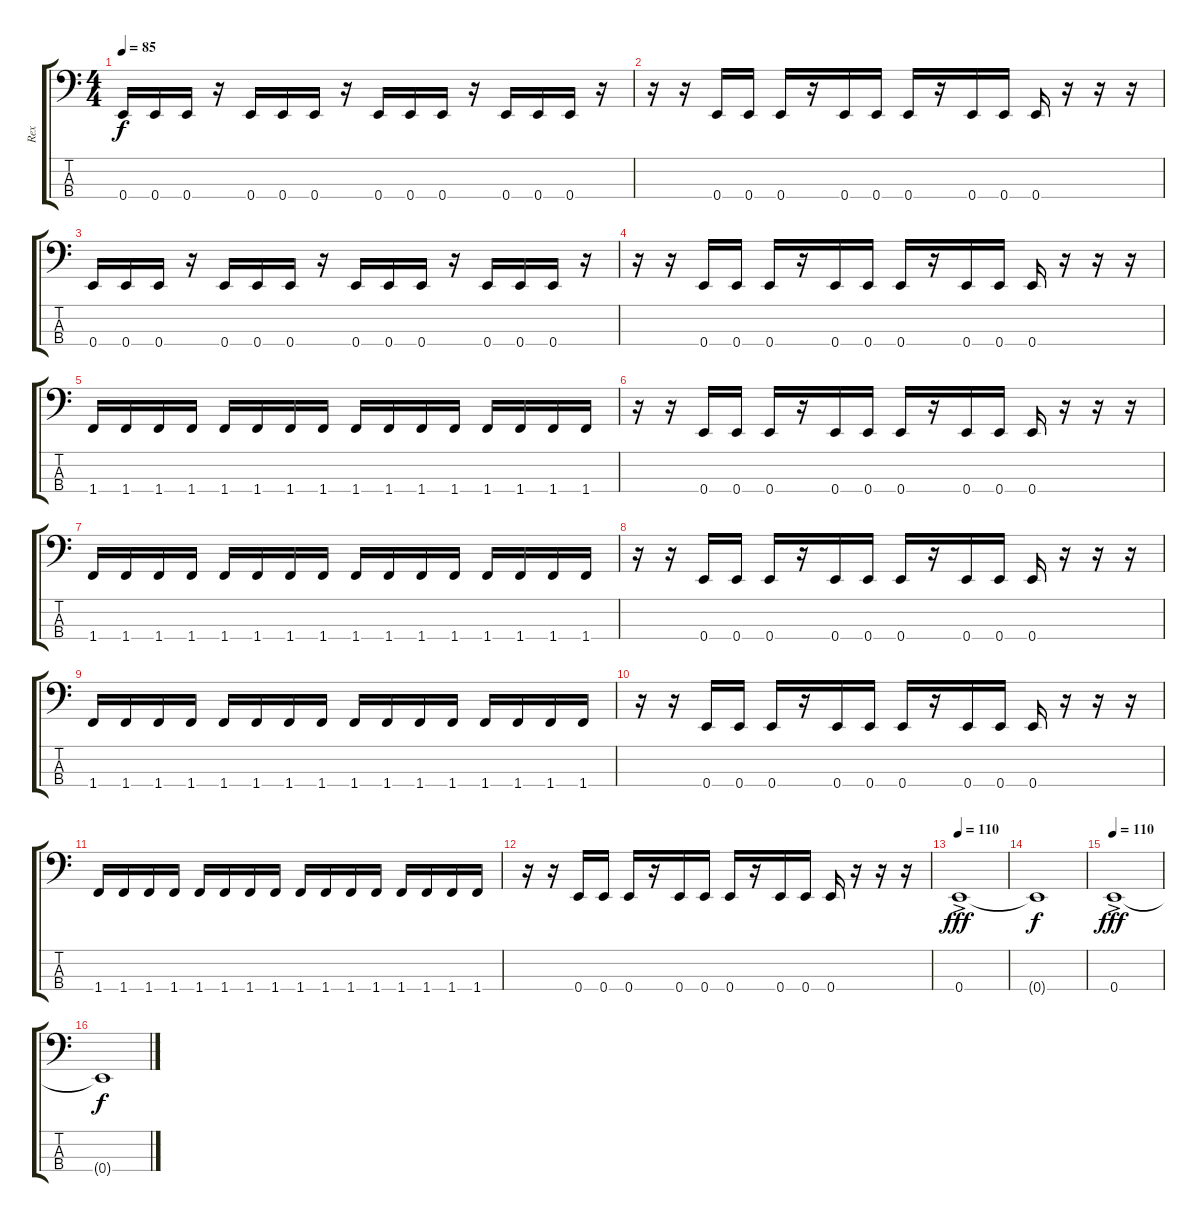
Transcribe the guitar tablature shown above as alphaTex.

\track ("Rex" "Rex") {instrument electricbasspick}
\staff {score tabs}
\tuning (G2 D2 A1 E1) {hide}
\ts (4 4)
\tempo 85
\clef f4
\ks c
0.4.16{dy f} 0.4.16 0.4.16 r.16 0.4.16 0.4.16 0.4.16 r.16 0.4.16 0.4.16 0.4.16 r.16 0.4.16 0.4.16 0.4.16 r.16 |
r.16 r.16 0.4.16 0.4.16 0.4.16 r.16 0.4.16 0.4.16 0.4.16 r.16 0.4.16 0.4.16 0.4.16 r.16 r.16 r.16 |
0.4.16 0.4.16 0.4.16 r.16 0.4.16 0.4.16 0.4.16 r.16 0.4.16 0.4.16 0.4.16 r.16 0.4.16 0.4.16 0.4.16 r.16 |
r.16 r.16 0.4.16 0.4.16 0.4.16 r.16 0.4.16 0.4.16 0.4.16 r.16 0.4.16 0.4.16 0.4.16 r.16 r.16 r.16 |
1.4.16 1.4.16 1.4.16 1.4.16 1.4.16 1.4.16 1.4.16 1.4.16 1.4.16 1.4.16 1.4.16 1.4.16 1.4.16 1.4.16 1.4.16 1.4.16 |
r.16 r.16 0.4.16 0.4.16 0.4.16 r.16 0.4.16 0.4.16 0.4.16 r.16 0.4.16 0.4.16 0.4.16 r.16 r.16 r.16 |
1.4.16 1.4.16 1.4.16 1.4.16 1.4.16 1.4.16 1.4.16 1.4.16 1.4.16 1.4.16 1.4.16 1.4.16 1.4.16 1.4.16 1.4.16 1.4.16 |
r.16 r.16 0.4.16 0.4.16 0.4.16 r.16 0.4.16 0.4.16 0.4.16 r.16 0.4.16 0.4.16 0.4.16 r.16 r.16 r.16 |
1.4.16 1.4.16 1.4.16 1.4.16 1.4.16 1.4.16 1.4.16 1.4.16 1.4.16 1.4.16 1.4.16 1.4.16 1.4.16 1.4.16 1.4.16 1.4.16 |
r.16 r.16 0.4.16 0.4.16 0.4.16 r.16 0.4.16 0.4.16 0.4.16 r.16 0.4.16 0.4.16 0.4.16 r.16 r.16 r.16 |
1.4.16 1.4.16 1.4.16 1.4.16 1.4.16 1.4.16 1.4.16 1.4.16 1.4.16 1.4.16 1.4.16 1.4.16 1.4.16 1.4.16 1.4.16 1.4.16 |
r.16 r.16 0.4.16 0.4.16 0.4.16 r.16 0.4.16 0.4.16 0.4.16 r.16 0.4.16 0.4.16 0.4.16 r.16 r.16 r.16 |
\tempo 110
0.4{ac}.1{dy fff} |
0.4{t}.1{dy f} |
\tempo 110
0.4{ac}.1{dy fff} |
0.4{t}.1{dy f}
